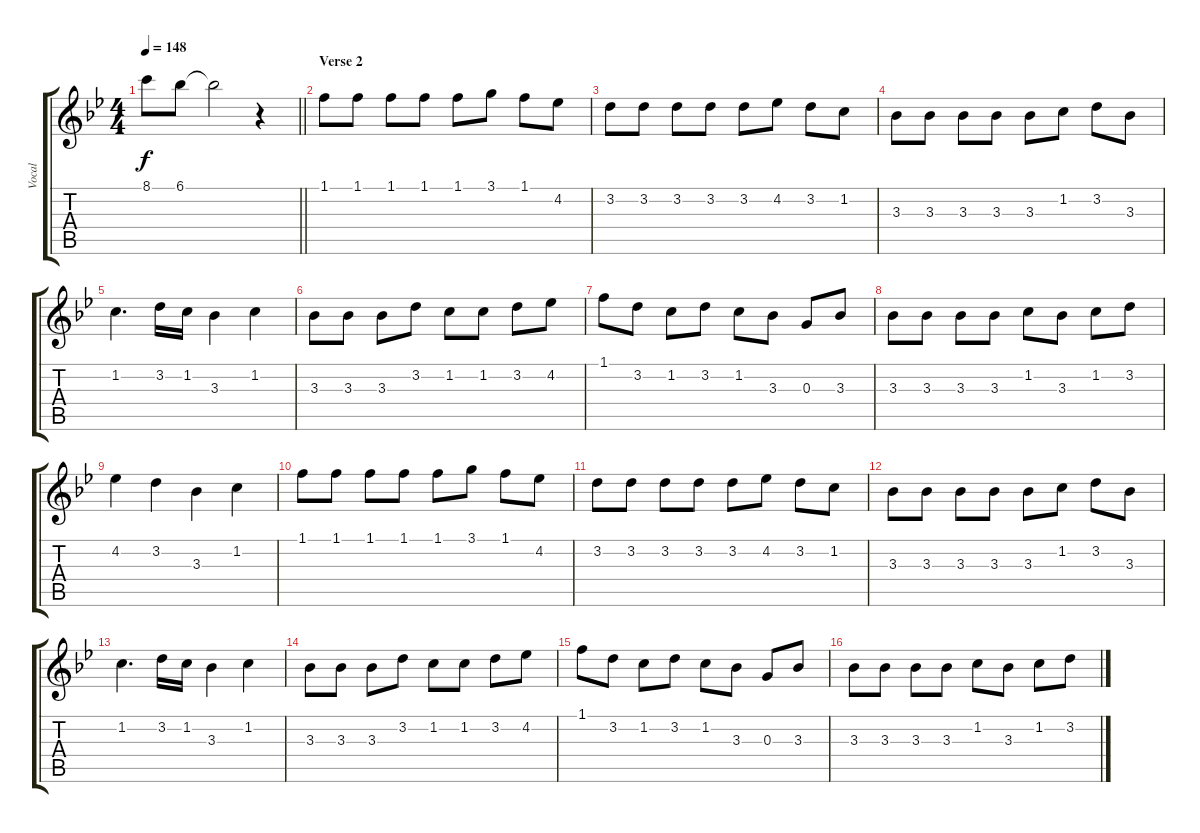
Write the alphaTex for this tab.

\track ("Vocal" "Vocal") {instrument electricguitarjazz}
\staff {score tabs}
\tuning (E4 B3 G3 D3 A2 E2) {hide}
\ts (4 4)
\tempo 148
\clef g2
\barLineRight lightlight
\ks bb
8.1.8{dy f} 6.1.8 6.1{t}.2 r.4 |
\section ("" "Verse 2")
1.1.8 1.1.8 1.1.8 1.1.8 1.1.8 3.1.8 1.1.8 4.2.8 |
3.2.8 3.2.8 3.2.8 3.2.8 3.2.8 4.2.8 3.2.8 1.2.8 |
3.3.8 3.3.8 3.3.8 3.3.8 3.3.8 1.2.8 3.2.8 3.3.8 |
1.2.4{d} 3.2.16 1.2.16 3.3.4 1.2.4 |
3.3.8 3.3.8 3.3.8 3.2.8 1.2.8 1.2.8 3.2.8 4.2.8 |
1.1.8 3.2.8 1.2.8 3.2.8 1.2.8 3.3.8 0.3.8 3.3.8 |
3.3.8 3.3.8 3.3.8 3.3.8 1.2.8 3.3.8 1.2.8 3.2.8 |
4.2.4 3.2.4 3.3.4 1.2.4 |
1.1.8 1.1.8 1.1.8 1.1.8 1.1.8 3.1.8 1.1.8 4.2.8 |
3.2.8 3.2.8 3.2.8 3.2.8 3.2.8 4.2.8 3.2.8 1.2.8 |
3.3.8 3.3.8 3.3.8 3.3.8 3.3.8 1.2.8 3.2.8 3.3.8 |
1.2.4{d} 3.2.16 1.2.16 3.3.4 1.2.4 |
3.3.8 3.3.8 3.3.8 3.2.8 1.2.8 1.2.8 3.2.8 4.2.8 |
1.1.8 3.2.8 1.2.8 3.2.8 1.2.8 3.3.8 0.3.8 3.3.8 |
3.3.8 3.3.8 3.3.8 3.3.8 1.2.8 3.3.8 1.2.8 3.2.8
